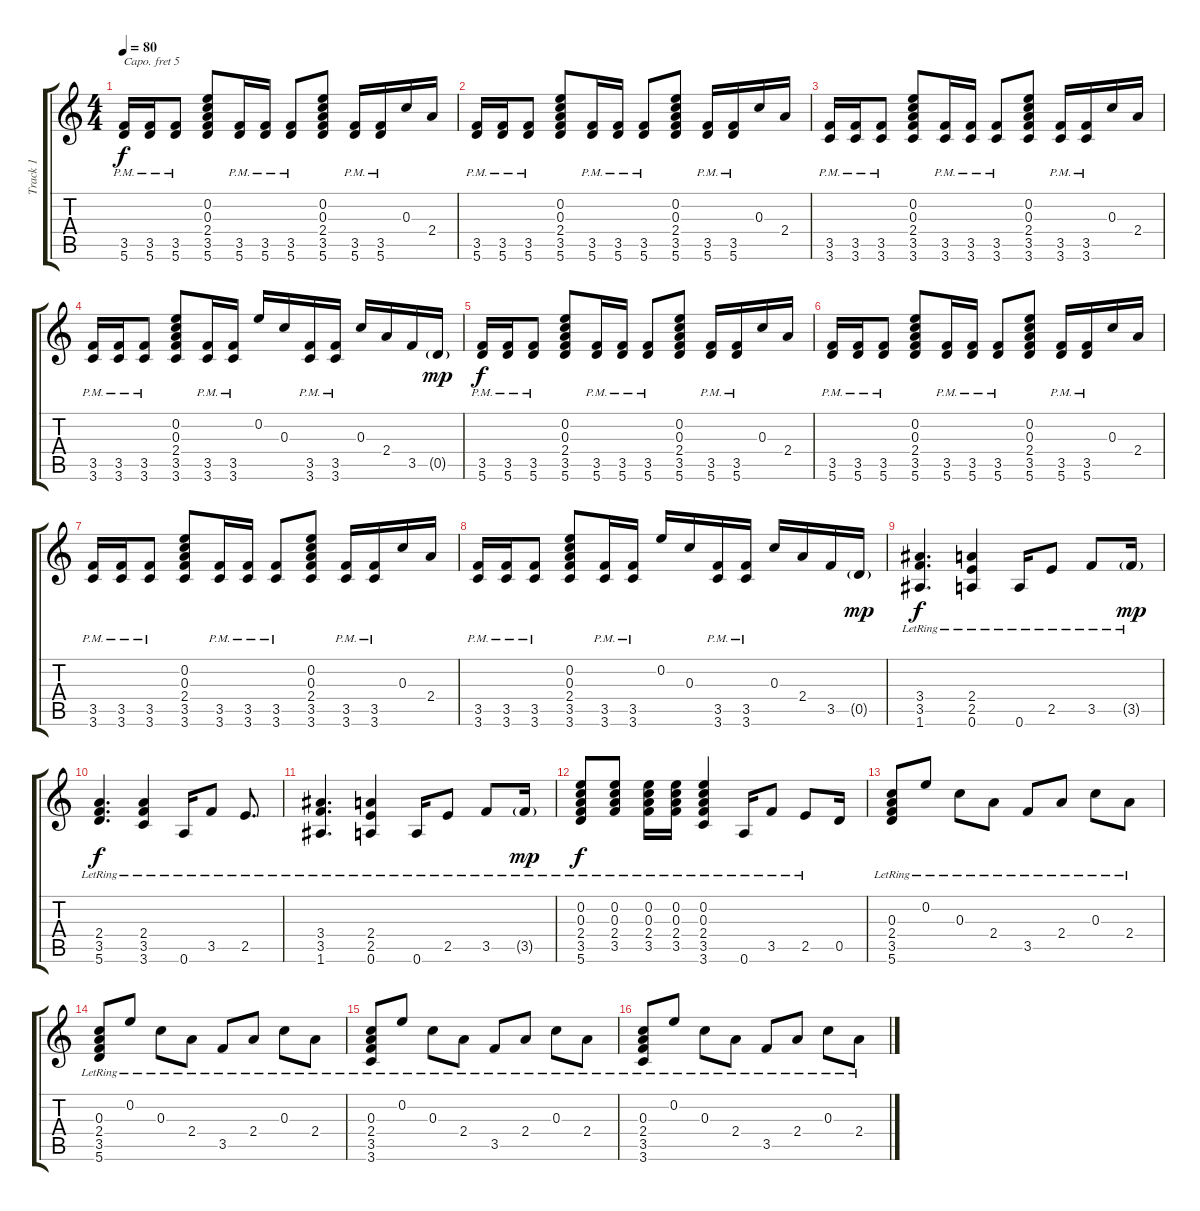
\track ("Track 1" "Track 1") {instrument acousticguitarsteel}
\staff {score tabs}
\capo 5
\tuning (E4 B3 G3 D3 A2 E2) {hide}
\ts (4 4)
\tempo 80
\clef g2
\ks c
(3.5{pm} 5.6{pm}).16{dy f} (3.5{pm} 5.6{pm}).16 (3.5{pm} 5.6{pm}).8 (0.2 0.3 2.4 3.5 5.6).8 (3.5 5.6{pm}).16 (3.5 5.6{pm}).16 (3.5 5.6{pm}).8 (0.2 0.3 2.4 3.5 5.6).8 (3.5 5.6{pm}).16 (3.5 5.6{pm}).16 0.3.16 2.4.16 |
(3.5{pm} 5.6{pm}).16 (3.5{pm} 5.6{pm}).16 (3.5{pm} 5.6{pm}).8 (0.2 0.3 2.4 3.5 5.6).8 (3.5 5.6{pm}).16 (3.5 5.6{pm}).16 (3.5 5.6{pm}).8 (0.2 0.3 2.4 3.5 5.6).8 (3.5 5.6{pm}).16 (3.5 5.6{pm}).16 0.3.16 2.4.16 |
(3.5{pm} 3.6{pm}).16 (3.5{pm} 3.6{pm}).16 (3.5{pm} 3.6{pm}).8 (0.2 0.3 2.4 3.5 3.6).8 (3.5 3.6{pm}).16 (3.5 3.6{pm}).16 (3.5 3.6{pm}).8 (0.2 0.3 2.4 3.5 3.6).8 (3.5 3.6{pm}).16 (3.5 3.6{pm}).16 0.3.16 2.4.16 |
(3.5{pm} 3.6{pm}).16 (3.5{pm} 3.6{pm}).16 (3.5{pm} 3.6{pm}).8 (0.2 0.3 2.4 3.5 3.6).8 (3.5 3.6{pm}).16 (3.5 3.6{pm}).16 0.2.16 0.3.16 (3.5 3.6{pm}).16 (3.5 3.6{pm}).16 0.3.16 2.4.16 3.5.16 0.5{g}.16{dy mp} |
(3.5{pm} 5.6{pm}).16{dy f} (3.5{pm} 5.6{pm}).16 (3.5{pm} 5.6{pm}).8 (0.2 0.3 2.4 3.5 5.6).8 (3.5 5.6{pm}).16 (3.5 5.6{pm}).16 (3.5 5.6{pm}).8 (0.2 0.3 2.4 3.5 5.6).8 (3.5 5.6{pm}).16 (3.5 5.6{pm}).16 0.3.16 2.4.16 |
(3.5{pm} 5.6{pm}).16 (3.5{pm} 5.6{pm}).16 (3.5{pm} 5.6{pm}).8 (0.2 0.3 2.4 3.5 5.6).8 (3.5 5.6{pm}).16 (3.5 5.6{pm}).16 (3.5 5.6{pm}).8 (0.2 0.3 2.4 3.5 5.6).8 (3.5 5.6{pm}).16 (3.5 5.6{pm}).16 0.3.16 2.4.16 |
(3.5{pm} 3.6{pm}).16 (3.5{pm} 3.6{pm}).16 (3.5{pm} 3.6{pm}).8 (0.2 0.3 2.4 3.5 3.6).8 (3.5 3.6{pm}).16 (3.5 3.6{pm}).16 (3.5 3.6{pm}).8 (0.2 0.3 2.4 3.5 3.6).8 (3.5 3.6{pm}).16 (3.5 3.6{pm}).16 0.3.16 2.4.16 |
(3.5{pm} 3.6{pm}).16 (3.5{pm} 3.6{pm}).16 (3.5{pm} 3.6{pm}).8 (0.2 0.3 2.4 3.5 3.6).8 (3.5 3.6{pm}).16 (3.5 3.6{pm}).16 0.2.16 0.3.16 (3.5 3.6{pm}).16 (3.5 3.6{pm}).16 0.3.16 2.4.16 3.5.16 0.5{g}.16{dy mp} |
(3.4{lr} 3.5{lr} 1.6{lr}).4{d dy f} (2.4{lr} 2.5{lr} 0.6{lr}).4 0.6{lr}.16 2.5{lr}.8 3.5{lr}.8 3.5{g lr}.16{dy mp} |
(2.4{lr} 3.5{lr} 5.6{lr}).4{d dy f} (2.4{lr} 3.5{lr} 3.6{lr}).4 0.6{lr}.16 3.5{lr}.8 2.5{lr}.8{d} |
(3.4{lr} 3.5{lr} 1.6{lr}).4{d} (2.4{lr} 2.5{lr} 0.6{lr}).4 0.6{lr}.16 2.5{lr}.8 3.5{lr}.8 3.5{g lr}.16{dy mp} |
(0.2{lr} 0.3{lr} 2.4{lr} 3.5{lr} 5.6{lr}).8{dy f} (0.2{lr} 0.3{lr} 2.4{lr} 3.5{lr}).8 (0.2{lr} 0.3{lr} 2.4{lr} 3.5{lr}).16 (0.2{lr} 0.3{lr} 2.4{lr} 3.5{lr}).16 (0.2{lr} 0.3{lr} 2.4{lr} 3.5{lr} 3.6{lr}).4 0.6{lr}.16 3.5{lr}.8 2.5{lr}.8 0.5.16 |
(0.3{lr} 2.4{lr} 3.5{lr} 5.6{lr}).8 0.2{lr}.8 0.3{lr}.8 2.4{lr}.8 3.5{lr}.8 2.4{lr}.8 0.3{lr}.8 2.4{lr}.8 |
(0.3{lr} 2.4{lr} 3.5{lr} 5.6{lr}).8 0.2{lr}.8 0.3{lr}.8 2.4{lr}.8 3.5{lr}.8 2.4{lr}.8 0.3{lr}.8 2.4{lr}.8 |
(0.3{lr} 2.4{lr} 3.5{lr} 3.6{lr}).8 0.2{lr}.8 0.3{lr}.8 2.4{lr}.8 3.5{lr}.8 2.4{lr}.8 0.3{lr}.8 2.4{lr}.8 |
(0.3{lr} 2.4{lr} 3.5{lr} 3.6{lr}).8 0.2{lr}.8 0.3{lr}.8 2.4{lr}.8 3.5{lr}.8 2.4{lr}.8 0.3{lr}.8 2.4{lr}.8
